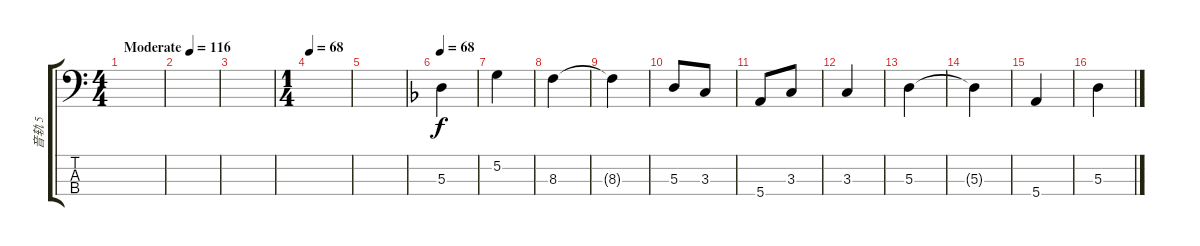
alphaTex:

\track ("音轨 5" "音轨 5") {instrument electricbassfinger}
\staff {score tabs}
\tuning (G2 D2 A1 E1) {hide}
\ts (4 4)
\tempo (116 "Moderate")
\clef f4
\ks c
|
|
|
\ts (1 4)
\tempo 68
|
|
\tempo 68
\ks f
5.3.4 |
5.2.4 |
8.3.4 |
8.3{t}.4 |
5.3.8 3.3.8 |
5.4.8 3.3.8 |
3.3.4 |
5.3.4 |
5.3{t}.4 |
5.4.4 |
5.3.4
